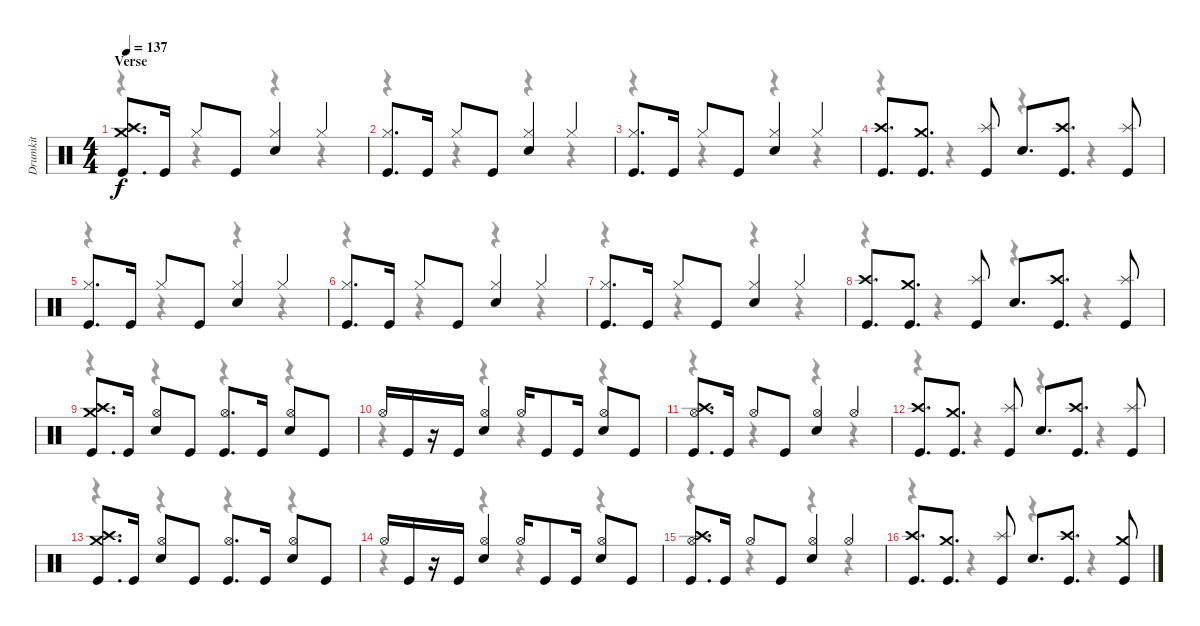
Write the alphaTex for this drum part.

\track ("Drumkit" "Drumkit") {instrument percussion}
\staff {score}
\articulation defaults
\voice
\ts (4 4)
\section ("" "Verse")
\tempo 137
\clef neutral
\ks c
("Crash medium (hit)" "Crash high (hit)" "Kick (hit)").8{d dy f} "Kick (hit)".16 "Hi-Hat (closed)".8 "Kick (hit)".8 ("Hi-Hat (closed)" "Snare (hit) 2").4 "Hi-Hat (closed)".4 |
("Hi-Hat (closed)" "Kick (hit)").8{d} "Kick (hit)".16 "Hi-Hat (closed)".8 "Kick (hit)".8 ("Hi-Hat (closed)" "Snare (hit) 2").4 "Hi-Hat (closed)".4 |
("Hi-Hat (closed)" "Kick (hit)").8{d} "Kick (hit)".16 "Hi-Hat (closed)".8 "Kick (hit)".8 ("Hi-Hat (closed)" "Snare (hit) 2").4 "Hi-Hat (closed)".4 |
("Crash high (hit)" "Kick (hit)").8{d} ("Crash medium (hit)" "Kick (hit)").8{d} ("Splash (hit)" "Kick (hit)").8 "Snare (hit) 2".8{d} ("Crash high (hit)" "Kick (hit)").8{d} ("Splash (hit)" "Kick (hit)").8 |
("Hi-Hat (closed)" "Kick (hit)").8{d} "Kick (hit)".16 "Hi-Hat (closed)".8 "Kick (hit)".8 ("Hi-Hat (closed)" "Snare (hit) 2").4 "Hi-Hat (closed)".4 |
("Hi-Hat (closed)" "Kick (hit)").8{d} "Kick (hit)".16 "Hi-Hat (closed)".8 "Kick (hit)".8 ("Hi-Hat (closed)" "Snare (hit) 2").4 "Hi-Hat (closed)".4 |
("Hi-Hat (closed)" "Kick (hit)").8{d} "Kick (hit)".16 "Hi-Hat (closed)".8 "Kick (hit)".8 ("Hi-Hat (closed)" "Snare (hit) 2").4 "Hi-Hat (closed)".4 |
("Crash high (hit)" "Kick (hit)").8{d} ("Crash medium (hit)" "Kick (hit)").8{d} ("Splash (hit)" "Kick (hit)").8 "Snare (hit) 2".8{d} ("Crash high (hit)" "Kick (hit)").8{d} ("Splash (hit)" "Kick (hit)").8 |
("Crash medium (hit)" "Crash high (hit)" "Kick (hit)").8{d} "Kick (hit)".16 ("Hi-Hat (open)" "Snare (hit) 2").8 "Kick (hit)".8 ("Hi-Hat (open)" "Kick (hit)").8{d} "Kick (hit)".16 ("Hi-Hat (open)" "Snare (hit) 2").8 "Kick (hit)".8 |
"Hi-Hat (open)".16 "Kick (hit)".16 r.16 "Kick (hit)".16 ("Hi-Hat (open)" "Snare (hit) 2").4 "Hi-Hat (open)".16 "Kick (hit)".8 "Kick (hit)".16 ("Hi-Hat (open)" "Snare (hit) 2").8 "Kick (hit)".8 |
("Crash high (hit)" "Hi-Hat (open)" "Kick (hit)").8{d} "Kick (hit)".16 "Hi-Hat (open)".8 "Kick (hit)".8 ("Hi-Hat (open)" "Snare (hit) 2").4 "Hi-Hat (open)".4 |
("Crash high (hit)" "Kick (hit)").8{d} ("Crash medium (hit)" "Kick (hit)").8{d} ("Splash (hit)" "Kick (hit)").8 "Snare (hit) 2".8{d} ("Crash high (hit)" "Kick (hit)").8{d} ("Splash (hit)" "Kick (hit)").8 |
("Crash medium (hit)" "Crash high (hit)" "Kick (hit)").8{d} "Kick (hit)".16 ("Hi-Hat (open)" "Snare (hit) 2").8 "Kick (hit)".8 ("Hi-Hat (open)" "Kick (hit)").8{d} "Kick (hit)".16 ("Hi-Hat (open)" "Snare (hit) 2").8 "Kick (hit)".8 |
"Hi-Hat (open)".16 "Kick (hit)".16 r.16 "Kick (hit)".16 ("Hi-Hat (open)" "Snare (hit) 2").4 "Hi-Hat (open)".16 "Kick (hit)".8 "Kick (hit)".16 ("Hi-Hat (open)" "Snare (hit) 2").8 "Kick (hit)".8 |
("Crash high (hit)" "Hi-Hat (open)" "Kick (hit)").8{d} "Kick (hit)".16 "Hi-Hat (open)".8 "Kick (hit)".8 ("Hi-Hat (open)" "Snare (hit) 2").4 "Hi-Hat (open)".4 |
("Crash high (hit)" "Kick (hit)").8{d} ("Crash medium (hit)" "Kick (hit)").8{d} ("Splash (hit)" "Kick (hit)").8 "Snare (hit) 2".8{d} ("Crash high (hit)" "Kick (hit)").8{d} ("Crash medium (hit)" "Kick (hit)").8
\voice
\clef neutral
\ottava regular
\simile none
\ks c
r.4{dy f} r.4 r.4 r.4 |
r.4 r.4 r.4 r.4 |
r.4 r.4 r.4 r.4 |
r.4 r.4 r.4 r.4 |
r.4 r.4 r.4 r.4 |
r.4 r.4 r.4 r.4 |
r.4 r.4 r.4 r.4 |
r.4 r.4 r.4 r.4 |
r.4 r.4 r.4 r.4 |
r.4 r.4 r.4 r.4 |
r.4 r.4 r.4 r.4 |
r.4 r.4 r.4 r.4 |
r.4 r.4 r.4 r.4 |
r.4 r.4 r.4 r.4 |
r.4 r.4 r.4 r.4 |
r.4 r.4 r.4 r.4
